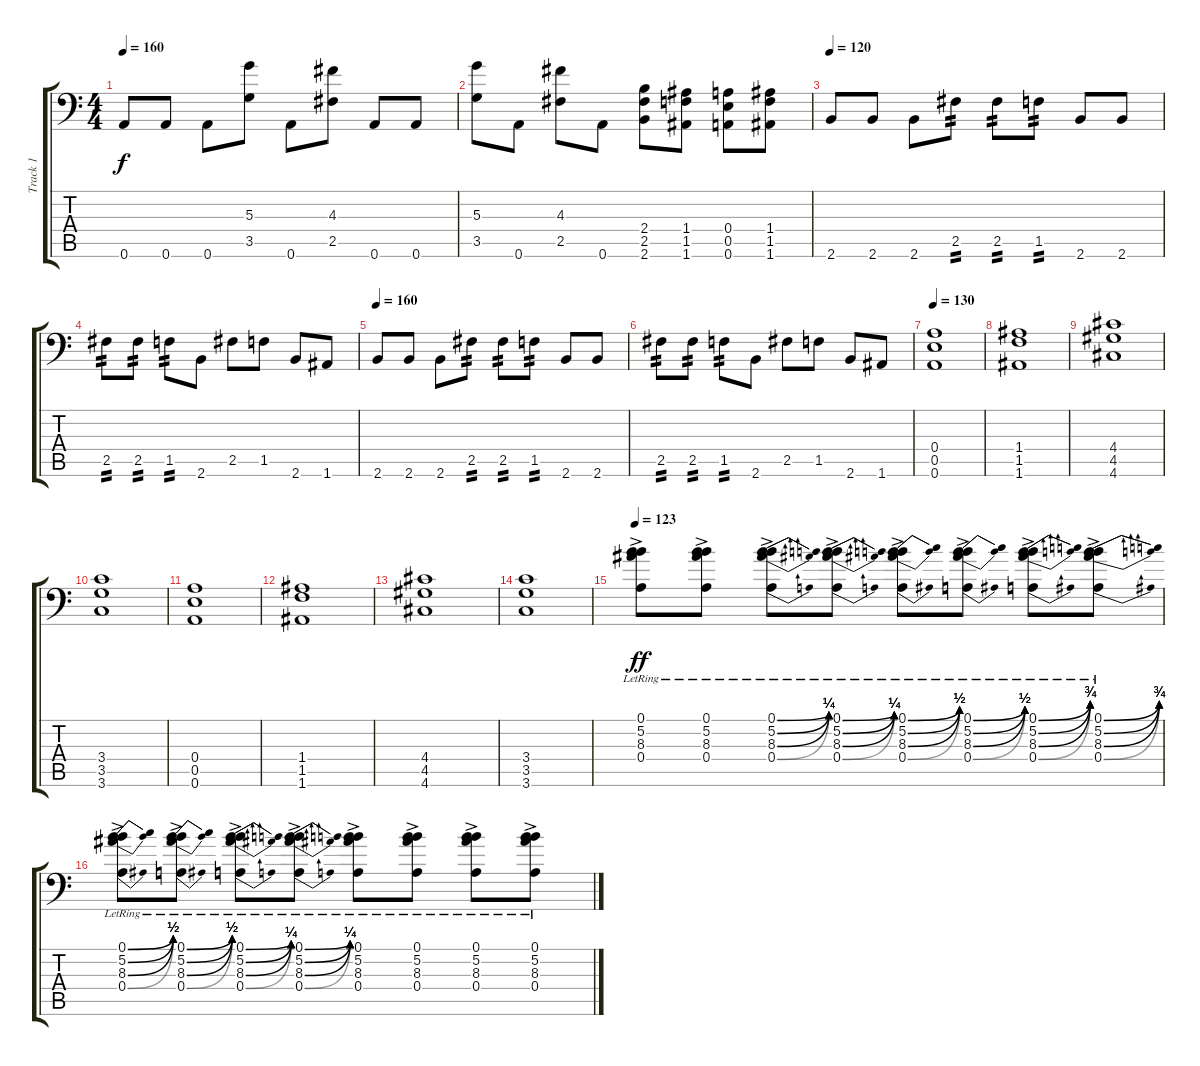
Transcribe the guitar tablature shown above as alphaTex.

\track ("Track 1" "Track 1") {instrument distortionguitar}
\staff {score tabs}
\tuning (B3 Gb3 D3 A2 E2 A1) {hide}
\ts (4 4)
\tempo 160
\clef f4
\ks c
0.6.8{dy f} 0.6.8 0.6.8 (5.3 3.5).8 0.6.8 (4.3 2.5).8 0.6.8 0.6.8 |
(5.3 3.5).8 0.6.8 (4.3 2.5).8 0.6.8 (2.4 2.5 2.6).8 (1.4 1.5 1.6).8 (0.4 0.5 0.6).8 (1.4 1.5 1.6).8 |
\tempo 160
\tempo 120
2.6.8 2.6.8 2.6.8 2.5.8{tp 2} 2.5.8{tp 2} 1.5.8{tp 2} 2.6.8 2.6.8 |
2.5.8{tp 2} 2.5.8{tp 2} 1.5.8{tp 2} 2.6.8 2.5.8 1.5.8 2.6.8 1.6.8 |
\tempo 160
2.6.8 2.6.8 2.6.8 2.5.8{tp 2} 2.5.8{tp 2} 1.5.8{tp 2} 2.6.8 2.6.8 |
2.5.8{tp 2} 2.5.8{tp 2} 1.5.8{tp 2} 2.6.8 2.5.8 1.5.8 2.6.8 1.6.8 |
\tempo 130
(0.4 0.5 0.6).1 |
(1.4 1.5 1.6).1 |
(4.4 4.5 4.6).1 |
(3.4 3.5 3.6).1 |
(0.4 0.5 0.6).1 |
(1.4 1.5 1.6).1 |
(4.4 4.5 4.6).1 |
(3.4 3.5 3.6).1 |
\tempo 123
(0.1{ac lr} 5.2{ac lr} 8.3{ac lr} 0.4{ac lr}).8{dy ff volume 9} (0.1{ac lr} 5.2{ac lr} 8.3{ac lr} 0.4{ac lr}).8 (0.1{be (bend 0 0 60 1) ac lr} 5.2{be (bend 0 0 60 1) ac lr} 8.3{be (bend 0 0 60 1) ac lr} 0.4{be (bend 0 0 60 1) ac lr}).8 (0.1{be (bend 0 0 60 1) ac lr} 5.2{be (bend 0 0 60 1) ac lr} 8.3{be (bend 0 0 60 1) ac lr} 0.4{be (bend 0 0 60 1) ac lr}).8 (0.1{be (bend 0 0 60 2) ac lr} 5.2{be (bend 0 0 60 2) ac lr} 8.3{be (bend 0 0 60 2) ac lr} 0.4{be (bend 0 0 60 2) ac lr}).8 (0.1{be (bend 0 0 60 2) ac lr} 5.2{be (bend 0 0 60 2) ac lr} 8.3{be (bend 0 0 60 2) ac lr} 0.4{be (bend 0 0 60 2) ac lr}).8 (0.1{be (bend 0 0 60 3) ac lr} 5.2{be (bend 0 0 60 3) ac lr} 8.3{be (bend 0 0 60 3) ac lr} 0.4{be (bend 0 0 60 3) ac lr}).8 (0.1{be (bend 0 0 60 3) ac lr} 5.2{be (bend 0 0 60 3) ac lr} 8.3{be (bend 0 0 60 3) ac lr} 0.4{be (bend 0 0 60 3) ac lr}).8 |
(0.1{be (bend 0 0 60 2) ac lr} 5.2{be (bend 0 0 60 2) ac lr} 8.3{be (bend 0 0 60 2) ac lr} 0.4{be (bend 0 0 60 2) ac lr}).8 (0.1{be (bend 0 0 60 2) ac lr} 5.2{be (bend 0 0 60 2) ac lr} 8.3{be (bend 0 0 60 2) ac lr} 0.4{be (bend 0 0 60 2) ac lr}).8 (0.1{be (bend 0 0 60 1) ac lr} 5.2{be (bend 0 0 60 1) ac lr} 8.3{be (bend 0 0 60 1) ac lr} 0.4{be (bend 0 0 60 1) ac lr}).8 (0.1{be (bend 0 0 60 1) ac lr} 5.2{be (bend 0 0 60 1) ac lr} 8.3{be (bend 0 0 60 1) ac lr} 0.4{be (bend 0 0 60 1) ac lr}).8 (0.1{ac lr} 5.2{ac lr} 8.3{ac lr} 0.4{ac lr}).8 (0.1{ac lr} 5.2{ac lr} 8.3{ac lr} 0.4{ac lr}).8 (0.1{ac lr} 5.2{ac lr} 8.3{ac lr} 0.4{ac lr}).8 (0.1{ac lr} 5.2{ac lr} 8.3{ac lr} 0.4{ac lr}).8
